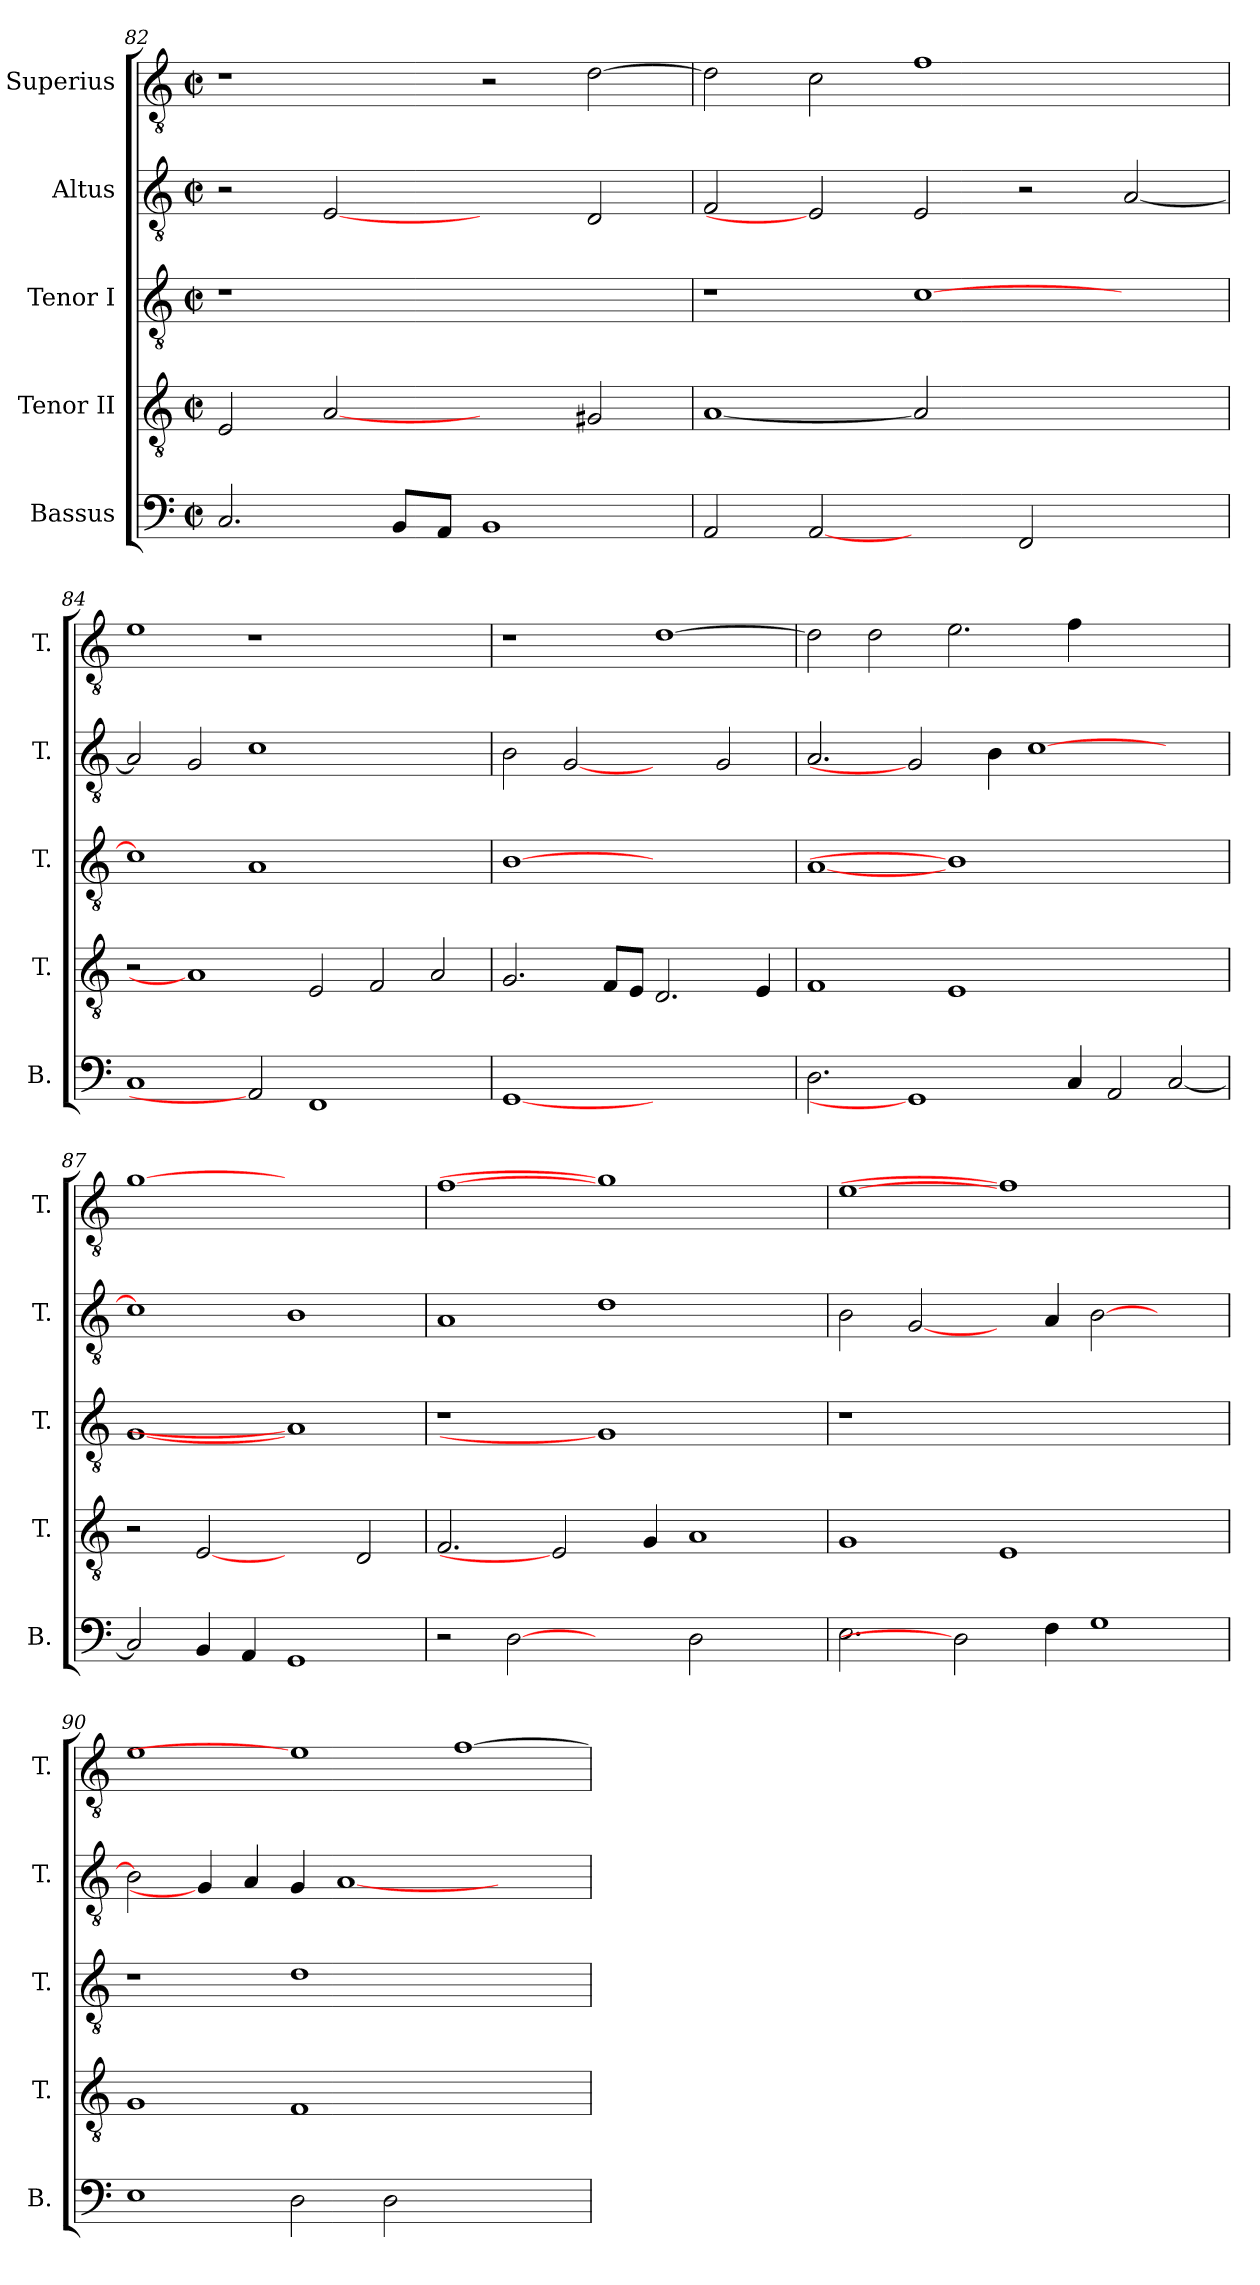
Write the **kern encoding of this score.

**kern	**kern	**kern	**kern	**kern
*part5	*part4	*part3	*part2	*part1
*staff5	*staff4	*staff3	*staff2	*staff1
*I"Bassus	*I"Tenor II	*I"Tenor I	*I"Altus	*I"Superius
*I'B.	*I'T.	*I'T.	*I'T.	*I'T.
*clefF4	*clefGv2	*clefGv2	*clefGv2	*clefGv2
*	*ITrd7c12	*ITrd7c12	*ITrd7c12	*ITrd7c12
*k[]	*k[]	*k[]	*k[]	*k[]
*C:	*C:	*C:	*C:	*C:
*M2/2	*M2/2	*M2/2	*M2/2	*M2/2
*met(c|)	*met(c|)	*met(c|)	*met(c|)	*met(c|)
=82	=82	=82	=82	=82
!	!	!LO:N:vis=1	!	!
2.Ci/	2EEi/	1r	2r	1r
.	[2AAi	.	[2EEi	.
8BBi/L	.	.	.	.
8AAi/J	.	.	.	.
1BBi	2ryy	1ryy	2ryy	2r
.	2GG#Xi/	.	2DDi/	[>2Di\
=83	=83	=83	=83	=83
2AAi/	[1AAi	1r	2FFi/	2Di\]
[2AAi	.	.	2EEi]	2Ci\
2ryy	2AAi]	[>1Ci	2EEi/	1Fi
2FFi/	1ryy	.	2r	.
2ryy	.	2ryy	[<2AAi/	2ryy
=84	=84	=84	=84	=84
1Ci	2r	1Ci]	2AAi/]	1Ei
.	1AAi]	.	2GGi/	.
2AAi]	.	1AAi	1Ci	1r
1FFi	2EEi/	.	.	.
.	2FFi/	1ryy	1ryy	1ryy
2ryy	2AAi/	.	.	.
=85	=85	=85	=85	=85
[1GGi	2.GGi/	[1BBi	2BBi\	1r
.	.	.	[2GGi	.
.	8FFi/L	.	.	.
.	8EEi/J	.	.	.
1ryy	2.DDi/	1ryy	2ryy	[>1Di
.	.	.	2GGi/	.
.	4EEi/	.	.	.
!!LO:LB:g=z
=86	=86	=86	=86	=86
2.Di\	1FFi	[1AAi	2.AAi/	2Di\]
.	.	.	.	2Di\
1GGi]	.	.	2GGi]	.
.	1EEi	1BBi]	.	2.Ei\
.	.	.	4BBi\	.
.	.	.	[>1Ci	.
4Ci/	.	.	.	4Fi\
2AAi/	1ryy	1ryy	.	1ryy
[<2Ci/	.	.	2ryy	.
=87	=87	=87	=87	=87
2Ci/]	2r	[1GGi	1Ci]	[1Gi
4BBi/	[2EEi	.	.	.
4AAi/	.	.	.	.
1GGi	2ryy	1AAi]	1BBi	1ryy
.	2DDi/	.	.	.
=88	=88	=88	=88	=88
!	!	!LO:N:vis=1	!	!
2r	2.FFi/	1r	1AAi	[1Fi
[2Di	.	.	.	.
.	2EEi]	.	.	.
2ryy	.	1GGi]	1Di	1Gi]
.	4GGi/	.	.	.
2Di\	1AAi	.	.	.
2ryy	.	2ryy	2ryy	2ryy
=89	=89	=89	=89	=89
!	!	!LO:N:vis=1	!	!
2.Ei\	1GGi	1r	2BBi\	[1Ei
.	.	.	[2GGi/	.
2Di]	.	.	.	.
.	1EEi	1.ryy	4ryy	1Fi]
4Fi\	.	.	4AAi/	.
1Gi	.	.	[>2BBi\	.
.	2ryy	.	2ryy	2ryy
=90	=90	=90	=90	=90
1Ei	1GGi	1r	2BBi\]	1Ei
.	.	.	4GGi/]	.
.	.	.	4AAi/	.
2Di\	1FFi	1Di	4GGi/	1Ei]
.	.	.	[<1AAi	.
2Di\	.	.	.	.
1ryy	1ryy	1ryy	.	[>1Fi
.	.	.	2.ryy	.
=	=	=	=	=
*-	*-	*-	*-	*-
